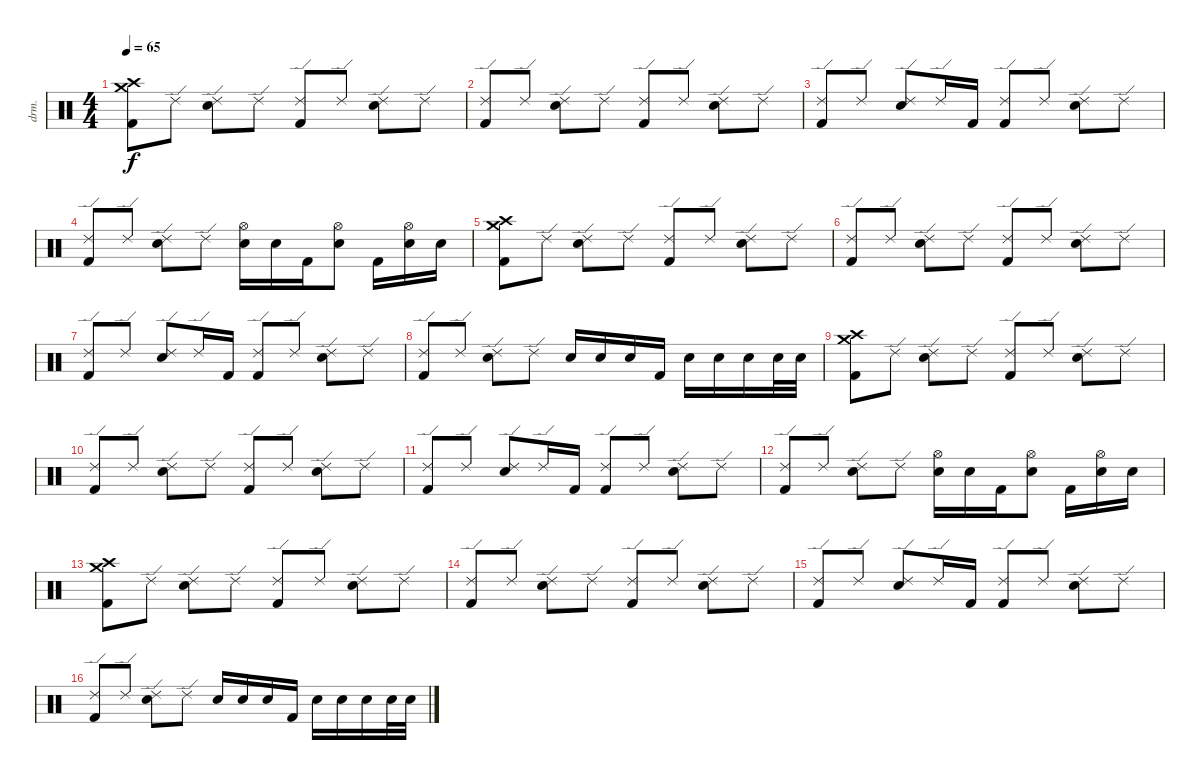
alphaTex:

\defaultSystemsLayout 4
\bracketExtendMode groupsimilarinstruments
\otherSystemsTrackNameOrientation horizontal
\track ("Drums" "drm.") {instrument percussion}
\staff {score}
\articulation defaults
\ts (4 4)
\tempo 65
\clef neutral
\ks c
("Crash medium (hit)" "Crash high (hit)" "Kick (hit) 2").8{dy f} "Ride (edge) 2".8 ("Ride (edge) 2" "Snare (hit) 2").8 "Ride (edge) 2".8 ("Ride (edge) 2" "Kick (hit) 2").8 "Ride (edge) 2".8 ("Ride (edge) 2" "Snare (hit) 2").8 "Ride (edge) 2".8 |
("Ride (edge) 2" "Kick (hit) 2").8 "Ride (edge) 2".8 ("Ride (edge) 2" "Snare (hit) 2").8 "Ride (edge) 2".8 ("Ride (edge) 2" "Kick (hit) 2").8 "Ride (edge) 2".8 ("Ride (edge) 2" "Snare (hit) 2").8 "Ride (edge) 2".8 |
("Ride (edge) 2" "Kick (hit) 2").8 "Ride (edge) 2".8 ("Ride (edge) 2" "Snare (hit) 2").8 "Ride (edge) 2".16 "Kick (hit) 2".16 ("Ride (edge) 2" "Kick (hit) 2").8 "Ride (edge) 2".8 ("Ride (edge) 2" "Snare (hit) 2").8 "Ride (edge) 2".8 |
("Ride (edge) 2" "Kick (hit) 2").8 "Ride (edge) 2".8 ("Ride (edge) 2" "Snare (hit) 2").8 "Ride (edge) 2".8 ("Hi-Hat (open)" "Snare (hit) 2").16 "Snare (hit) 2".16 "Kick (hit) 2".16 ("Hi-Hat (open)" "Snare (hit) 2").8 "Kick (hit) 2".16 ("Hi-Hat (open)" "Snare (hit) 2").16 "Snare (hit) 2".16 |
("Crash medium (hit)" "Crash high (hit)" "Kick (hit) 2").8 "Ride (edge) 2".8 ("Ride (edge) 2" "Snare (hit) 2").8 "Ride (edge) 2".8 ("Ride (edge) 2" "Kick (hit) 2").8 "Ride (edge) 2".8 ("Ride (edge) 2" "Snare (hit) 2").8 "Ride (edge) 2".8 |
("Ride (edge) 2" "Kick (hit) 2").8 "Ride (edge) 2".8 ("Ride (edge) 2" "Snare (hit) 2").8 "Ride (edge) 2".8 ("Ride (edge) 2" "Kick (hit) 2").8 "Ride (edge) 2".8 ("Ride (edge) 2" "Snare (hit) 2").8 "Ride (edge) 2".8 |
("Ride (edge) 2" "Kick (hit) 2").8 "Ride (edge) 2".8 ("Ride (edge) 2" "Snare (hit) 2").8 "Ride (edge) 2".16 "Kick (hit) 2".16 ("Ride (edge) 2" "Kick (hit) 2").8 "Ride (edge) 2".8 ("Ride (edge) 2" "Snare (hit) 2").8 "Ride (edge) 2".8 |
("Ride (edge) 2" "Kick (hit) 2").8 "Ride (edge) 2".8 ("Ride (edge) 2" "Snare (hit) 2").8 "Ride (edge) 2".8 "Snare (hit) 2".16 "Snare (hit) 2".16 "Snare (hit) 2".16 "Kick (hit) 2".16 "Snare (hit) 2".16 "Snare (hit) 2".16 "Snare (hit) 2".16 "Snare (hit) 2".32 "Snare (hit) 2".32 |
("Crash medium (hit)" "Crash high (hit)" "Kick (hit) 2").8 "Ride (edge) 2".8 ("Ride (edge) 2" "Snare (hit) 2").8 "Ride (edge) 2".8 ("Ride (edge) 2" "Kick (hit) 2").8 "Ride (edge) 2".8 ("Ride (edge) 2" "Snare (hit) 2").8 "Ride (edge) 2".8 |
("Ride (edge) 2" "Kick (hit) 2").8 "Ride (edge) 2".8 ("Ride (edge) 2" "Snare (hit) 2").8 "Ride (edge) 2".8 ("Ride (edge) 2" "Kick (hit) 2").8 "Ride (edge) 2".8 ("Ride (edge) 2" "Snare (hit) 2").8 "Ride (edge) 2".8 |
("Ride (edge) 2" "Kick (hit) 2").8 "Ride (edge) 2".8 ("Ride (edge) 2" "Snare (hit) 2").8 "Ride (edge) 2".16 "Kick (hit) 2".16 ("Ride (edge) 2" "Kick (hit) 2").8 "Ride (edge) 2".8 ("Ride (edge) 2" "Snare (hit) 2").8 "Ride (edge) 2".8 |
("Ride (edge) 2" "Kick (hit) 2").8 "Ride (edge) 2".8 ("Ride (edge) 2" "Snare (hit) 2").8 "Ride (edge) 2".8 ("Hi-Hat (open)" "Snare (hit) 2").16 "Snare (hit) 2".16 "Kick (hit) 2".16 ("Hi-Hat (open)" "Snare (hit) 2").8 "Kick (hit) 2".16 ("Hi-Hat (open)" "Snare (hit) 2").16 "Snare (hit) 2".16 |
("Crash medium (hit)" "Crash high (hit)" "Kick (hit) 2").8 "Ride (edge) 2".8 ("Ride (edge) 2" "Snare (hit) 2").8 "Ride (edge) 2".8 ("Ride (edge) 2" "Kick (hit) 2").8 "Ride (edge) 2".8 ("Ride (edge) 2" "Snare (hit) 2").8 "Ride (edge) 2".8 |
("Ride (edge) 2" "Kick (hit) 2").8 "Ride (edge) 2".8 ("Ride (edge) 2" "Snare (hit) 2").8 "Ride (edge) 2".8 ("Ride (edge) 2" "Kick (hit) 2").8 "Ride (edge) 2".8 ("Ride (edge) 2" "Snare (hit) 2").8 "Ride (edge) 2".8 |
("Ride (edge) 2" "Kick (hit) 2").8 "Ride (edge) 2".8 ("Ride (edge) 2" "Snare (hit) 2").8 "Ride (edge) 2".16 "Kick (hit) 2".16 ("Ride (edge) 2" "Kick (hit) 2").8 "Ride (edge) 2".8 ("Ride (edge) 2" "Snare (hit) 2").8 "Ride (edge) 2".8 |
("Ride (edge) 2" "Kick (hit) 2").8 "Ride (edge) 2".8 ("Ride (edge) 2" "Snare (hit) 2").8 "Ride (edge) 2".8 "Snare (hit) 2".16 "Snare (hit) 2".16 "Snare (hit) 2".16 "Kick (hit) 2".16 "Snare (hit) 2".16 "Snare (hit) 2".16 "Snare (hit) 2".16 "Snare (hit) 2".32 "Snare (hit) 2".32
